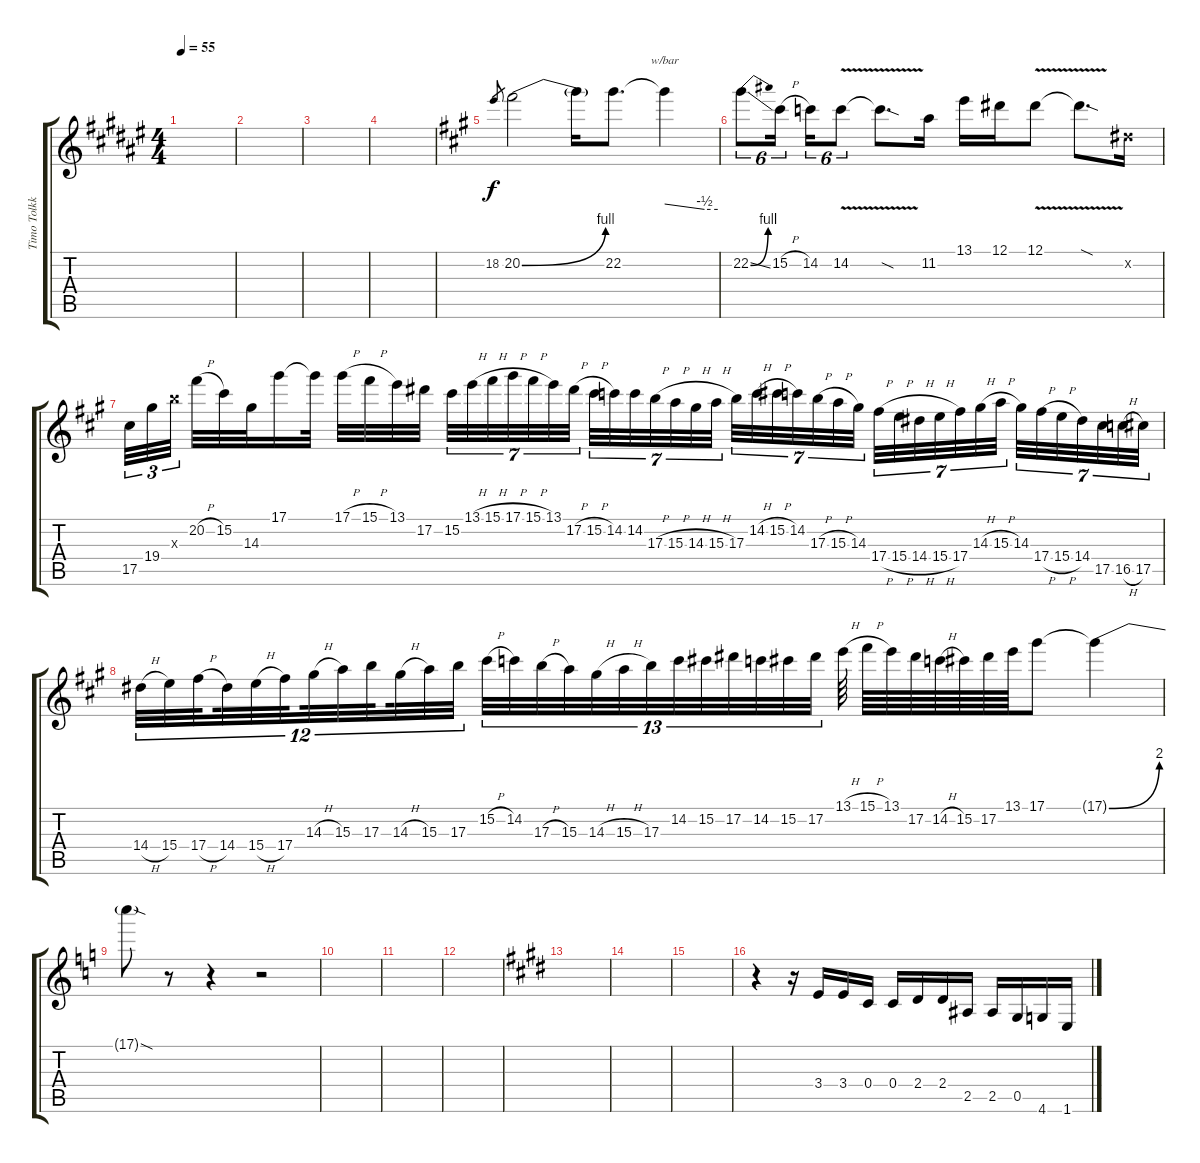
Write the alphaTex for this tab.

\track ("Timo Tolkki I" "Timo Tolkk") {instrument distortionguitar}
\staff {score tabs}
\tuning (Eb4 Bb3 Gb3 Db3 Ab2 Eb2) {hide}
\ts (4 4)
\tempo 55
\clef g2
\ks f#
|
|
|
|
\ks a
18.2.8{gr} 20.2{be (bend 0 0 60 4)}.2 20.2{t}.16 22.2.8{d} 22.2{t}.4{tbe (custom default 0 0 45 -2 60 -2)} |
22.2{be (bend 0 0 60 4) ss}.8{tu (6 4)} 15.2{h}.16{tu (6 4) beam splitsecondary} 14.2.16{tu (6 4)} 14.2{v}.8{tu (6 4)} 14.2{sod t}.8{d} 11.2.16 13.1.16 12.1.16 12.1{v}.8 12.1{sod t}.8{d} 5.2{x}.16 |
17.5.32{tu (3 2)} 19.4.32{tu (3 2)} 17.3{x}.32{tu (3 2) beam splitsecondary} 20.2{h}.32 15.2.32 14.3.32 17.1.16 17.1{t}.32 17.1{h}.32 15.1{h}.32 13.1.32 17.2.32{beam splitsecondary} 15.2.32{tu (7 4)} 13.1{h}.32{tu (7 4)} 15.1{h}.32{tu (7 4)} 17.1{h}.32{tu (7 4)} 15.1{h}.32{tu (7 4)} 13.1.32{tu (7 4)} 17.2{h}.32{tu (7 4)} 15.2{h}.32{tu (7 4)} 14.2.32{tu (7 4)} 14.2.32{tu (7 4)} 17.3{h}.32{tu (7 4)} 15.3{h}.32{tu (7 4)} 14.3{h}.32{tu (7 4)} 15.3{h}.32{tu (7 4) beam splitsecondary} 17.3.32{tu (7 4)} 14.2{h}.32{tu (7 4)} 15.2{h}.32{tu (7 4)} 14.2.32{tu (7 4)} 17.3{h}.32{tu (7 4)} 15.3{h}.32{tu (7 4)} 14.3.32{tu (7 4)} 17.4{h}.32{tu (7 4)} 15.4{h}.32{tu (7 4)} 14.4{h}.32{tu (7 4)} 15.4{h}.32{tu (7 4)} 17.4.32{tu (7 4)} 14.3{h}.32{tu (7 4)} 15.3{h}.32{tu (7 4) beam splitsecondary} 14.3.32{tu (7 4)} 17.4{h}.32{tu (7 4)} 15.4{h}.32{tu (7 4)} 14.4.32{tu (7 4)} 17.5.32{tu (7 4)} 16.5{h}.32{tu (7 4)} 17.5.32{tu (7 4)} |
14.4{h}.32{tu (12 8)} 15.4.32{tu (12 8)} 17.4{h}.32{tu (12 8) beam splitsecondary} 14.4.32{tu (12 8)} 15.4{h}.32{tu (12 8)} 17.4.32{tu (12 8) beam splitsecondary} 14.3{h}.32{tu (12 8)} 15.3.32{tu (12 8)} 17.3.32{tu (12 8) beam splitsecondary} 14.3{h}.32{tu (12 8)} 15.3.32{tu (12 8)} 17.3.32{tu (12 8)} 15.2{h}.32{tu (13 8)} 14.2.32{tu (13 8)} 17.3{h}.32{tu (13 8)} 15.3.32{tu (13 8)} 14.3{h}.32{tu (13 8)} 15.3{h}.32{tu (13 8)} 17.3.32{tu (13 8)} 14.2.32{tu (13 8)} 15.2.32{tu (13 8)} 17.2.32{tu (13 8)} 14.2.32{tu (13 8)} 15.2.32{tu (13 8)} 17.2.32{tu (13 8)} 13.1{h}.64 15.1{h}.64 13.1.64 17.2.64 14.2{h}.64 15.2.64 17.2.64 13.1.64 17.1.8 17.1{be (bend 0 0 60 8) t}.4 |
\ks c
17.1{sod t}.8 r.8 r.4 r.2 |
|
|
|
\ks e
|
|
|
r.4 r.16 3.4.16 3.4.16 0.4.16 0.4.16 2.4.16 2.4.16 2.5.16 2.5.16 0.5.16 4.6.16 1.6.16
